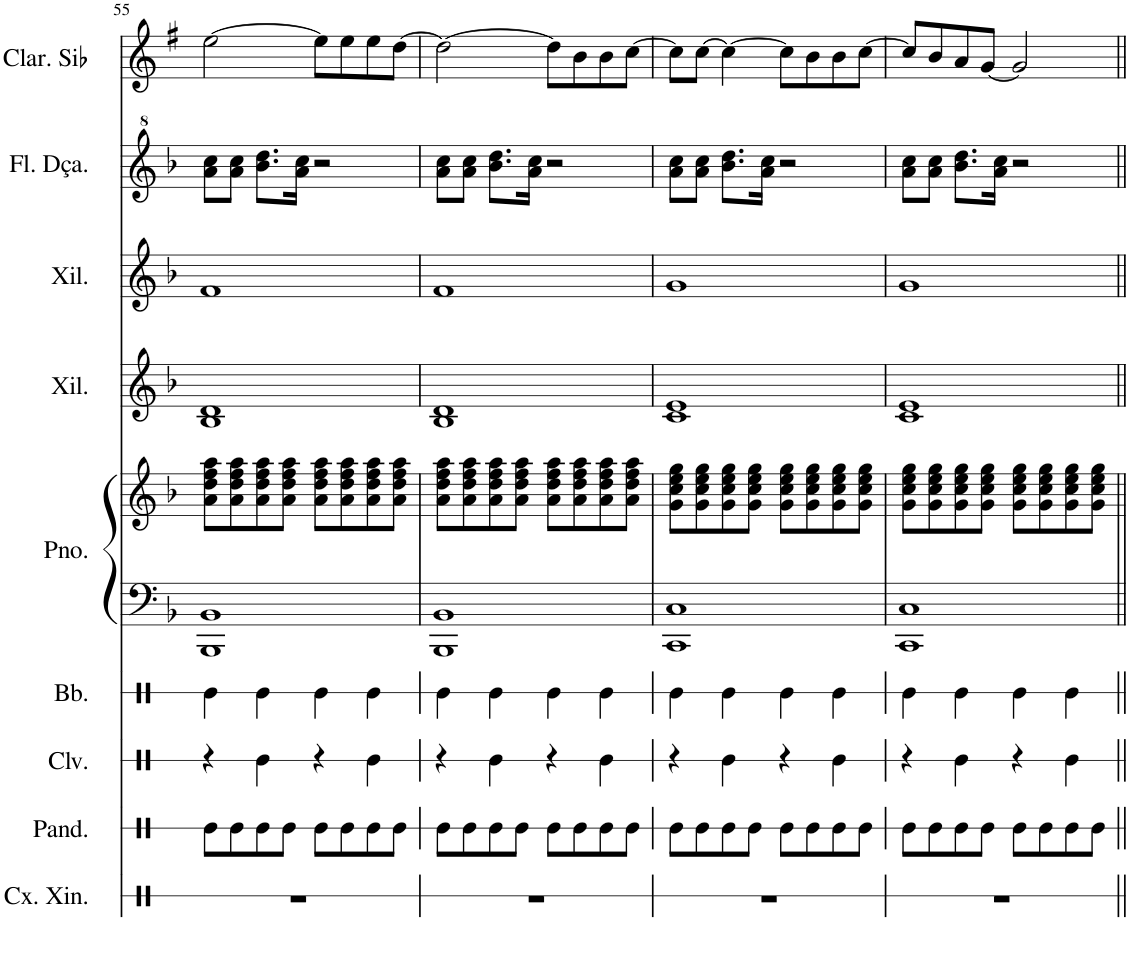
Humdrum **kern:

**kern	**kern	**kern	**kern	**kern	**kern	**kern	**kern	**kern	**kern
*part9	*part8	*part7	*part6	*part5	*part5	*part4	*part3	*part2	*part1
*staff10	*staff9	*staff8	*staff7	*staff6	*staff5	*staff4	*staff3	*staff2	*staff1
*I"Caixa xinesa	*I"Pandereta	*I"Claves	*I"Bombo	*I"Piano	*	*I"Xilòfon	*I"Xilòfon	*I"Flauta dolça	*I"Clarinette en Sib
*I'Cx. Xin.	*I'Pand.	*I'Clv.	*I'Bb.	*I'Pno.	*	*I'Xil.	*I'Xil.	*I'Fl. Dça.	*I'Clar. Sib
!!LO:PB:g=z
*clefX	*clefX	*clefX	*clefX	*clefF4	*clefG2	*clefG2	*clefG2	*clefG^2	*clefG2
*	*	*	*	*	*	*Trd-7c-12	*Trd-7c-12	*	*Trd1c2
*k[]	*k[]	*k[]	*k[]	*k[b-]	*k[b-]	*k[b-]	*k[b-]	*k[b-]	*k[f#]
*M4/4	*M4/4	*M4/4	*M4/4	*M4/4	*M4/4	*M4/4	*M4/4	*M4/4	*M4/4
=55	=55	=55	=55	=55	=55	=55	=55	=55	=55
1r	8Re\L	4r	4Re\	1BBB- 1BB-	8a\ 8dd\ 8ff\ 8aa\L	1B- 1d	1f	8aa\ 8ccc\L	[2ee\
.	8Re\	.	.	.	8a\ 8dd\ 8ff\ 8aa\	.	.	8aa\ 8ccc\J	.
.	8Re\	4Re\	4Re\	.	8a\ 8dd\ 8ff\ 8aa\	.	.	8.bb-\ 8.ddd\L	.
.	8Re\J	.	.	.	8a\ 8dd\ 8ff\ 8aa\J	.	.	.	.
.	.	.	.	.	.	.	.	16aa\ 16ccc\Jk	.
.	8Re\L	4r	4Re\	.	8a\ 8dd\ 8ff\ 8aa\L	.	.	2r	8ee\L]
.	8Re\	.	.	.	8a\ 8dd\ 8ff\ 8aa\	.	.	.	8ee\
.	8Re\	4Re\	4Re\	.	8a\ 8dd\ 8ff\ 8aa\	.	.	.	8ee\
.	8Re\J	.	.	.	8a\ 8dd\ 8ff\ 8aa\J	.	.	.	[8dd\J
=56	=56	=56	=56	=56	=56	=56	=56	=56	=56
1r	8Re\L	4r	4Re\	1BBB- 1BB-	8a\ 8dd\ 8ff\ 8aa\L	1B- 1d	1f	8aa\ 8ccc\L	2dd\_
.	8Re\	.	.	.	8a\ 8dd\ 8ff\ 8aa\	.	.	8aa\ 8ccc\J	.
.	8Re\	4Re\	4Re\	.	8a\ 8dd\ 8ff\ 8aa\	.	.	8.bb-\ 8.ddd\L	.
.	8Re\J	.	.	.	8a\ 8dd\ 8ff\ 8aa\J	.	.	.	.
.	.	.	.	.	.	.	.	16aa\ 16ccc\Jk	.
.	8Re\L	4r	4Re\	.	8a\ 8dd\ 8ff\ 8aa\L	.	.	2r	8dd\L]
.	8Re\	.	.	.	8a\ 8dd\ 8ff\ 8aa\	.	.	.	8b\
.	8Re\	4Re\	4Re\	.	8a\ 8dd\ 8ff\ 8aa\	.	.	.	8b\
.	8Re\J	.	.	.	8a\ 8dd\ 8ff\ 8aa\J	.	.	.	[8cc\J
=57	=57	=57	=57	=57	=57	=57	=57	=57	=57
1r	8Re\L	4r	4Re\	1CC 1C	8g\ 8cc\ 8ee\ 8gg\L	1c 1e	1g	8aa\ 8ccc\L	8cc\L]
.	8Re\	.	.	.	8g\ 8cc\ 8ee\ 8gg\	.	.	8aa\ 8ccc\J	[8cc\J
.	8Re\	4Re\	4Re\	.	8g\ 8cc\ 8ee\ 8gg\	.	.	8.bb-\ 8.ddd\L	4cc\_
.	8Re\J	.	.	.	8g\ 8cc\ 8ee\ 8gg\J	.	.	.	.
.	.	.	.	.	.	.	.	16aa\ 16ccc\Jk	.
.	8Re\L	4r	4Re\	.	8g\ 8cc\ 8ee\ 8gg\L	.	.	2r	8cc\L]
.	8Re\	.	.	.	8g\ 8cc\ 8ee\ 8gg\	.	.	.	8b\
.	8Re\	4Re\	4Re\	.	8g\ 8cc\ 8ee\ 8gg\	.	.	.	8b\
.	8Re\J	.	.	.	8g\ 8cc\ 8ee\ 8gg\J	.	.	.	[8cc\J
=58	=58	=58	=58	=58	=58	=58	=58	=58	=58
1r	8Re\L	4r	4Re\	1CC 1C	8g\ 8cc\ 8ee\ 8gg\L	1c 1e	1g	8aa\ 8ccc\L	8cc/L]
.	8Re\	.	.	.	8g\ 8cc\ 8ee\ 8gg\	.	.	8aa\ 8ccc\J	8b/
.	8Re\	4Re\	4Re\	.	8g\ 8cc\ 8ee\ 8gg\	.	.	8.bb-\ 8.ddd\L	8a/
.	8Re\J	.	.	.	8g\ 8cc\ 8ee\ 8gg\J	.	.	.	[8g/J
.	.	.	.	.	.	.	.	16aa\ 16ccc\Jk	.
.	8Re\L	4r	4Re\	.	8g\ 8cc\ 8ee\ 8gg\L	.	.	2r	2g/]
.	8Re\	.	.	.	8g\ 8cc\ 8ee\ 8gg\	.	.	.	.
.	8Re\	4Re\	4Re\	.	8g\ 8cc\ 8ee\ 8gg\	.	.	.	.
.	8Re\J	.	.	.	8g\ 8cc\ 8ee\ 8gg\J	.	.	.	.
=||	=||	=||	=||	=||	=||	=||	=||	=||	=||
*-	*-	*-	*-	*-	*-	*-	*-	*-	*-
